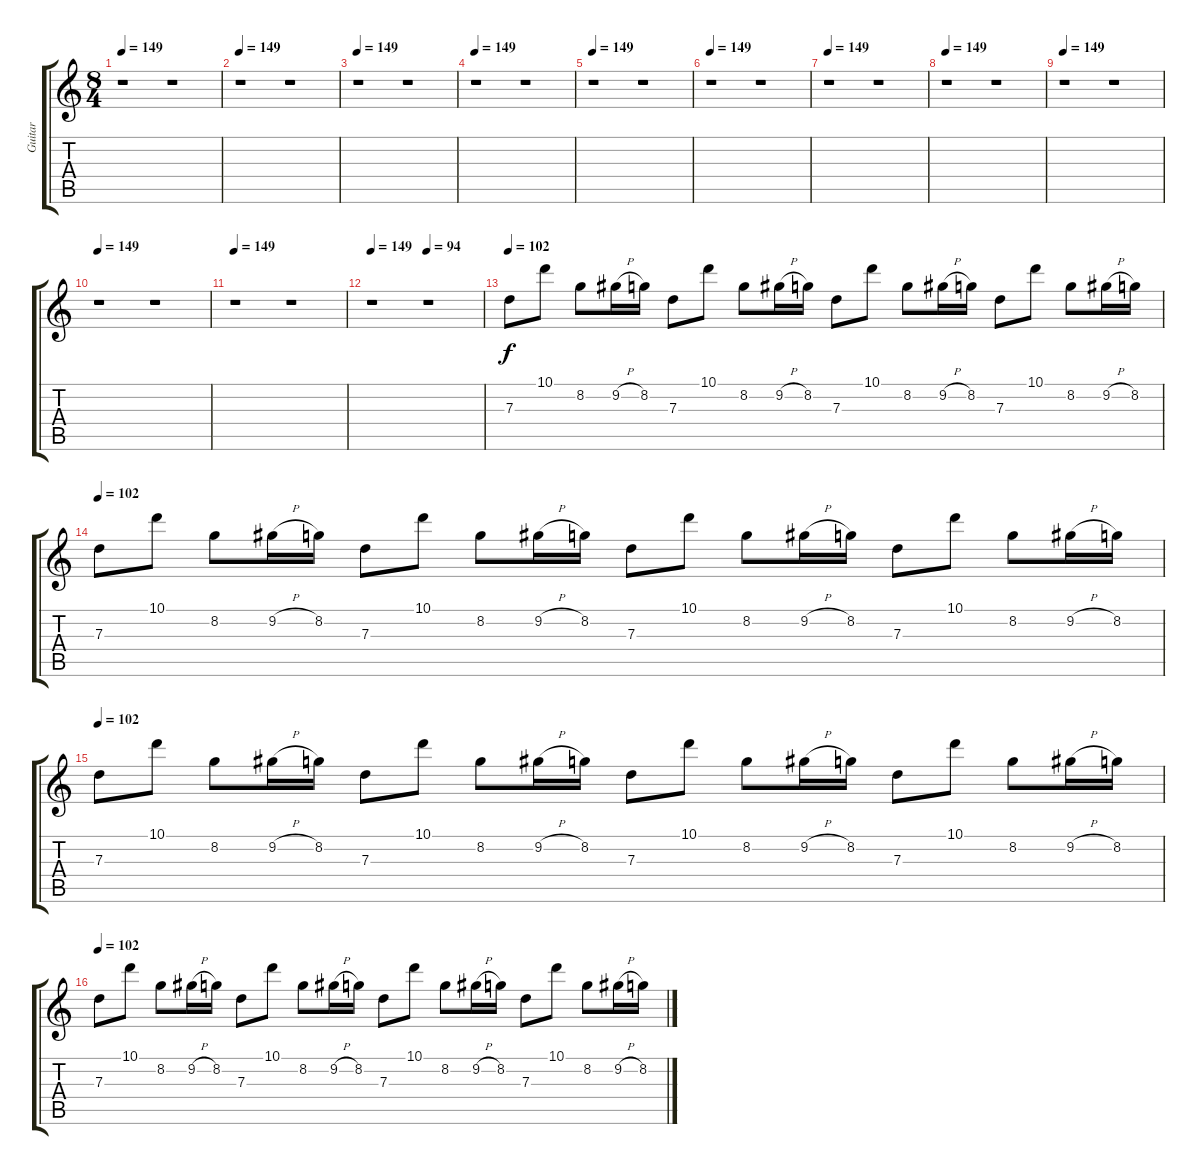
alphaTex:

\track ("Guitar" "Guitar") {instrument overdrivenguitar}
\staff {score tabs}
\tuning (E4 B3 G3 D3 A2 E2) {hide}
\ts (8 4)
\tempo 149
\clef g2
\ks c
r.1{dy f} r.1 |
\tempo 149
r.1 r.1 |
\tempo 149
r.1 r.1 |
\tempo 149
r.1 r.1 |
\tempo 149
r.1 r.1 |
\tempo 149
r.1 r.1 |
\tempo 149
r.1 r.1 |
\tempo 149
r.1 r.1 |
\tempo 149
r.1 r.1 |
\tempo 149
r.1 r.1 |
\tempo 149
r.1 r.1 |
\tempo 149
\tempo (94 0.5)
r.1 r.1 |
\tempo 102
7.3.8{volume 13} 10.1.8 8.2.8 9.2{h}.16 8.2.16 7.3.8 10.1.8 8.2.8 9.2{h}.16 8.2.16 7.3.8 10.1.8 8.2.8 9.2{h}.16 8.2.16 7.3.8 10.1.8 8.2.8 9.2{h}.16 8.2.16 |
\tempo 102
7.3.8 10.1.8 8.2.8 9.2{h}.16 8.2.16 7.3.8 10.1.8 8.2.8 9.2{h}.16 8.2.16 7.3.8 10.1.8 8.2.8 9.2{h}.16 8.2.16 7.3.8 10.1.8 8.2.8 9.2{h}.16 8.2.16 |
\tempo 102
7.3.8 10.1.8 8.2.8 9.2{h}.16 8.2.16 7.3.8 10.1.8 8.2.8 9.2{h}.16 8.2.16 7.3.8 10.1.8 8.2.8 9.2{h}.16 8.2.16 7.3.8 10.1.8 8.2.8 9.2{h}.16 8.2.16 |
\tempo 102
7.3.8 10.1.8 8.2.8 9.2{h}.16 8.2.16 7.3.8 10.1.8 8.2.8 9.2{h}.16 8.2.16 7.3.8 10.1.8 8.2.8 9.2{h}.16 8.2.16 7.3.8 10.1.8 8.2.8 9.2{h}.16 8.2.16
